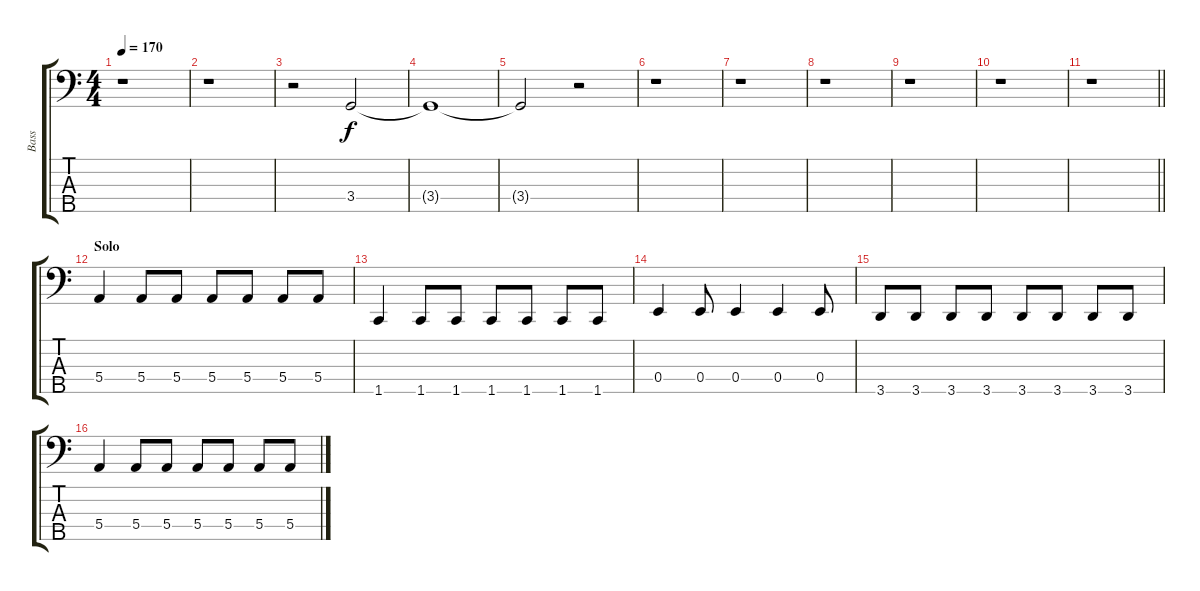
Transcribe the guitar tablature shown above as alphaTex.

\track ("Bass" "Bass") {instrument electricbassfinger}
\staff {score tabs}
\tuning (G2 D2 A1 E1 B0) {hide}
\ts (4 4)
\tempo 170
\clef f4
\ks c
r.1{dy f} |
r.1 |
r.2 3.4.2 |
3.4{t}.1 |
3.4{t}.2 r.2 |
r.1 |
r.1 |
r.1 |
r.1 |
r.1 |
\barLineRight lightlight
r.1 |
\section ("" "Solo")
5.4.4 5.4.8 5.4.8 5.4.8 5.4.8 5.4.8 5.4.8 |
1.5.4 1.5.8 1.5.8 1.5.8 1.5.8 1.5.8 1.5.8 |
0.4.4 0.4.8 0.4.4 0.4.4 0.4.8 |
3.5.8 3.5.8 3.5.8 3.5.8 3.5.8 3.5.8 3.5.8 3.5.8 |
5.4.4 5.4.8 5.4.8 5.4.8 5.4.8 5.4.8 5.4.8
